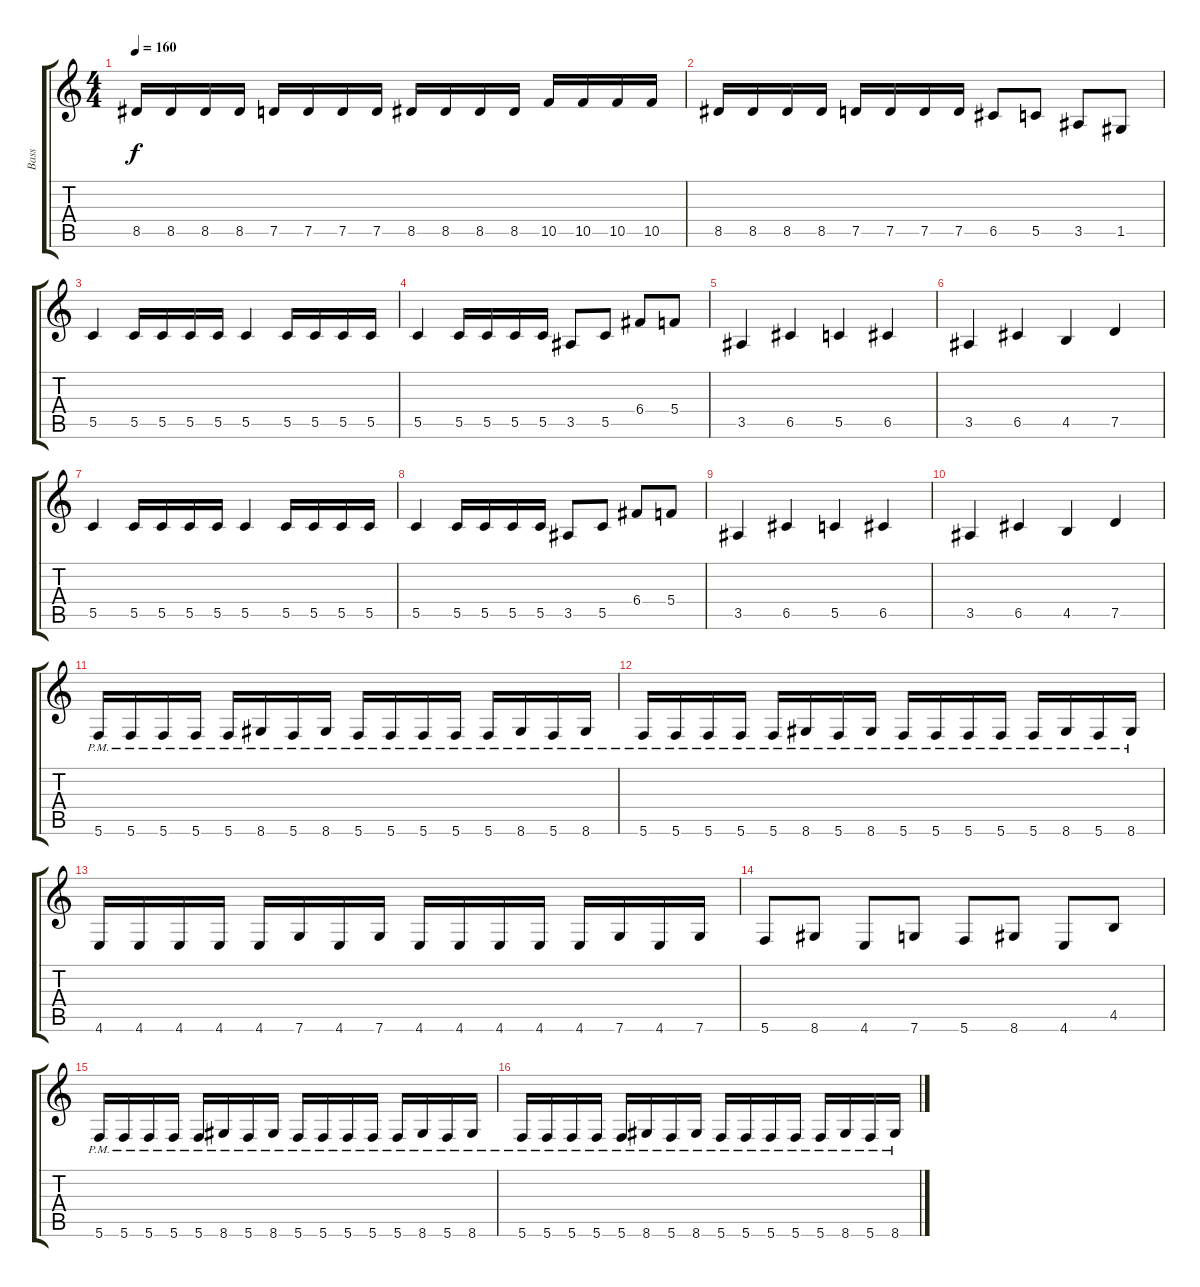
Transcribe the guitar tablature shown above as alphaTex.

\track ("Bass" "Bass") {instrument electricbassfinger}
\staff {score tabs}
\tuning (D4 A3 F3 C3 G2 C2) {hide}
\ts (4 4)
\tempo 160
\clef g2
\ks c
8.5.16{dy f} 8.5.16 8.5.16 8.5.16 7.5.16 7.5.16 7.5.16 7.5.16 8.5.16 8.5.16 8.5.16 8.5.16 10.5.16 10.5.16 10.5.16 10.5.16 |
8.5.16 8.5.16 8.5.16 8.5.16 7.5.16 7.5.16 7.5.16 7.5.16 6.5.8 5.5.8 3.5.8 1.5.8 |
5.5.4 5.5.16 5.5.16 5.5.16 5.5.16 5.5.4 5.5.16 5.5.16 5.5.16 5.5.16 |
5.5.4 5.5.16 5.5.16 5.5.16 5.5.16 3.5.8 5.5.8 6.4.8 5.4.8 |
3.5.4 6.5.4 5.5.4 6.5.4 |
3.5.4 6.5.4 4.5.4 7.5.4 |
5.5.4 5.5.16 5.5.16 5.5.16 5.5.16 5.5.4 5.5.16 5.5.16 5.5.16 5.5.16 |
5.5.4 5.5.16 5.5.16 5.5.16 5.5.16 3.5.8 5.5.8 6.4.8 5.4.8 |
3.5.4 6.5.4 5.5.4 6.5.4 |
3.5.4 6.5.4 4.5.4 7.5.4 |
5.6{pm}.16 5.6{pm}.16 5.6{pm}.16 5.6{pm}.16 5.6{pm}.16 8.6{pm}.16 5.6{pm}.16 8.6{pm}.16 5.6{pm}.16 5.6{pm}.16 5.6{pm}.16 5.6{pm}.16 5.6{pm}.16 8.6{pm}.16 5.6{pm}.16 8.6{pm}.16 |
5.6{pm}.16 5.6{pm}.16 5.6{pm}.16 5.6{pm}.16 5.6{pm}.16 8.6{pm}.16 5.6{pm}.16 8.6{pm}.16 5.6{pm}.16 5.6{pm}.16 5.6{pm}.16 5.6{pm}.16 5.6{pm}.16 8.6{pm}.16 5.6{pm}.16 8.6{pm}.16 |
4.6.16 4.6.16 4.6.16 4.6.16 4.6.16 7.6.16 4.6.16 7.6.16 4.6.16 4.6.16 4.6.16 4.6.16 4.6.16 7.6.16 4.6.16 7.6.16 |
5.6.8 8.6.8 4.6.8 7.6.8 5.6.8 8.6.8 4.6.8 4.5.8 |
5.6{pm}.16 5.6{pm}.16 5.6{pm}.16 5.6{pm}.16 5.6{pm}.16 8.6{pm}.16 5.6{pm}.16 8.6{pm}.16 5.6{pm}.16 5.6{pm}.16 5.6{pm}.16 5.6{pm}.16 5.6{pm}.16 8.6{pm}.16 5.6{pm}.16 8.6{pm}.16 |
5.6{pm}.16 5.6{pm}.16 5.6{pm}.16 5.6{pm}.16 5.6{pm}.16 8.6{pm}.16 5.6{pm}.16 8.6{pm}.16 5.6{pm}.16 5.6{pm}.16 5.6{pm}.16 5.6{pm}.16 5.6{pm}.16 8.6{pm}.16 5.6{pm}.16 8.6{pm}.16
